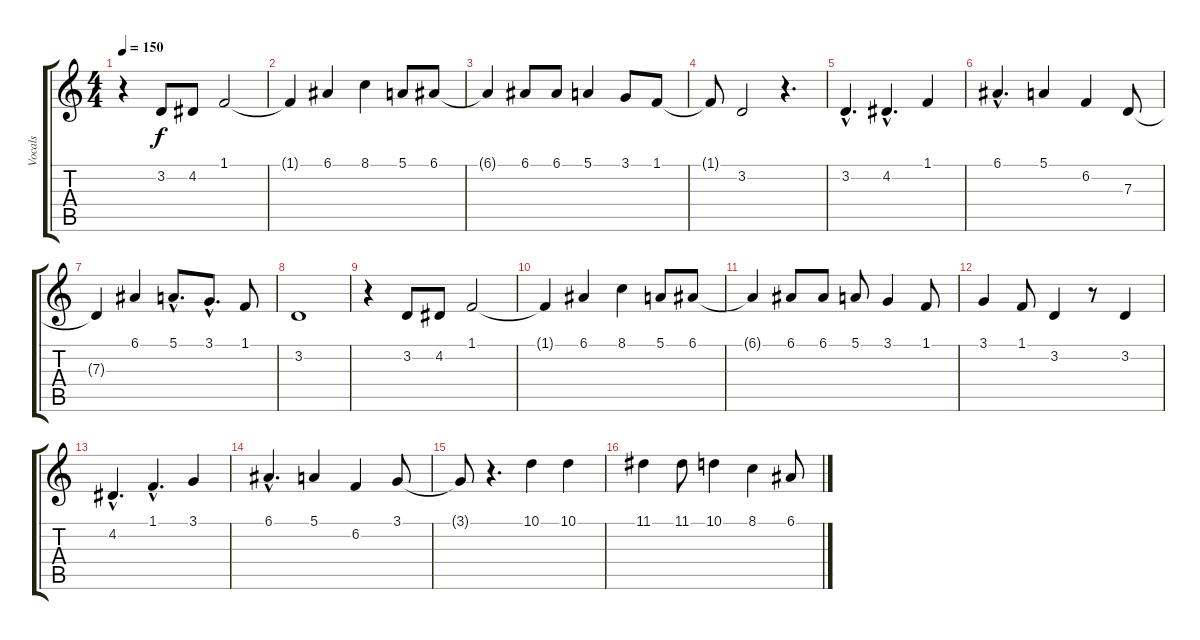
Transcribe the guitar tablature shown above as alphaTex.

\track ("Vocals" "Vocals") {instrument lead6voice}
\staff {score tabs}
\tuning (E4 B3 G3 D3 A2 E2) {hide}
\ts (4 4)
\tempo 150
\clef g2
\ks c
r.4{dy f} 3.2.8 4.2.8 1.1.2 |
1.1{t}.4 6.1.4 8.1.4 5.1.8 6.1.8 |
6.1{t}.4 6.1.8 6.1.8 5.1.4 3.1.8 1.1.8 |
1.1{t}.8 3.2.2 r.4{d} |
3.2{hac}.4{d} 4.2{hac}.4{d} 1.1.4 |
6.1{hac}.4{d} 5.1.4 6.2.4 7.3.8 |
7.3{t}.4 6.1.4 5.1{hac}.8{d} 3.1{hac}.8{d} 1.1.8 |
3.2.1 |
r.4 3.2.8 4.2.8 1.1.2 |
1.1{t}.4 6.1.4 8.1.4 5.1.8 6.1.8 |
6.1{t}.4 6.1.8 6.1.8 5.1.8 3.1.4 1.1.8 |
3.1.4 1.1.8 3.2.4 r.8 3.2.4 |
4.2{hac}.4{d} 1.1{hac}.4{d} 3.1.4 |
6.1{hac}.4{d} 5.1.4 6.2.4 3.1.8 |
3.1{t}.8 r.4{d} 10.1.4 10.1.4 |
11.1.4 11.1.8 10.1.4 8.1.4 6.1.8
